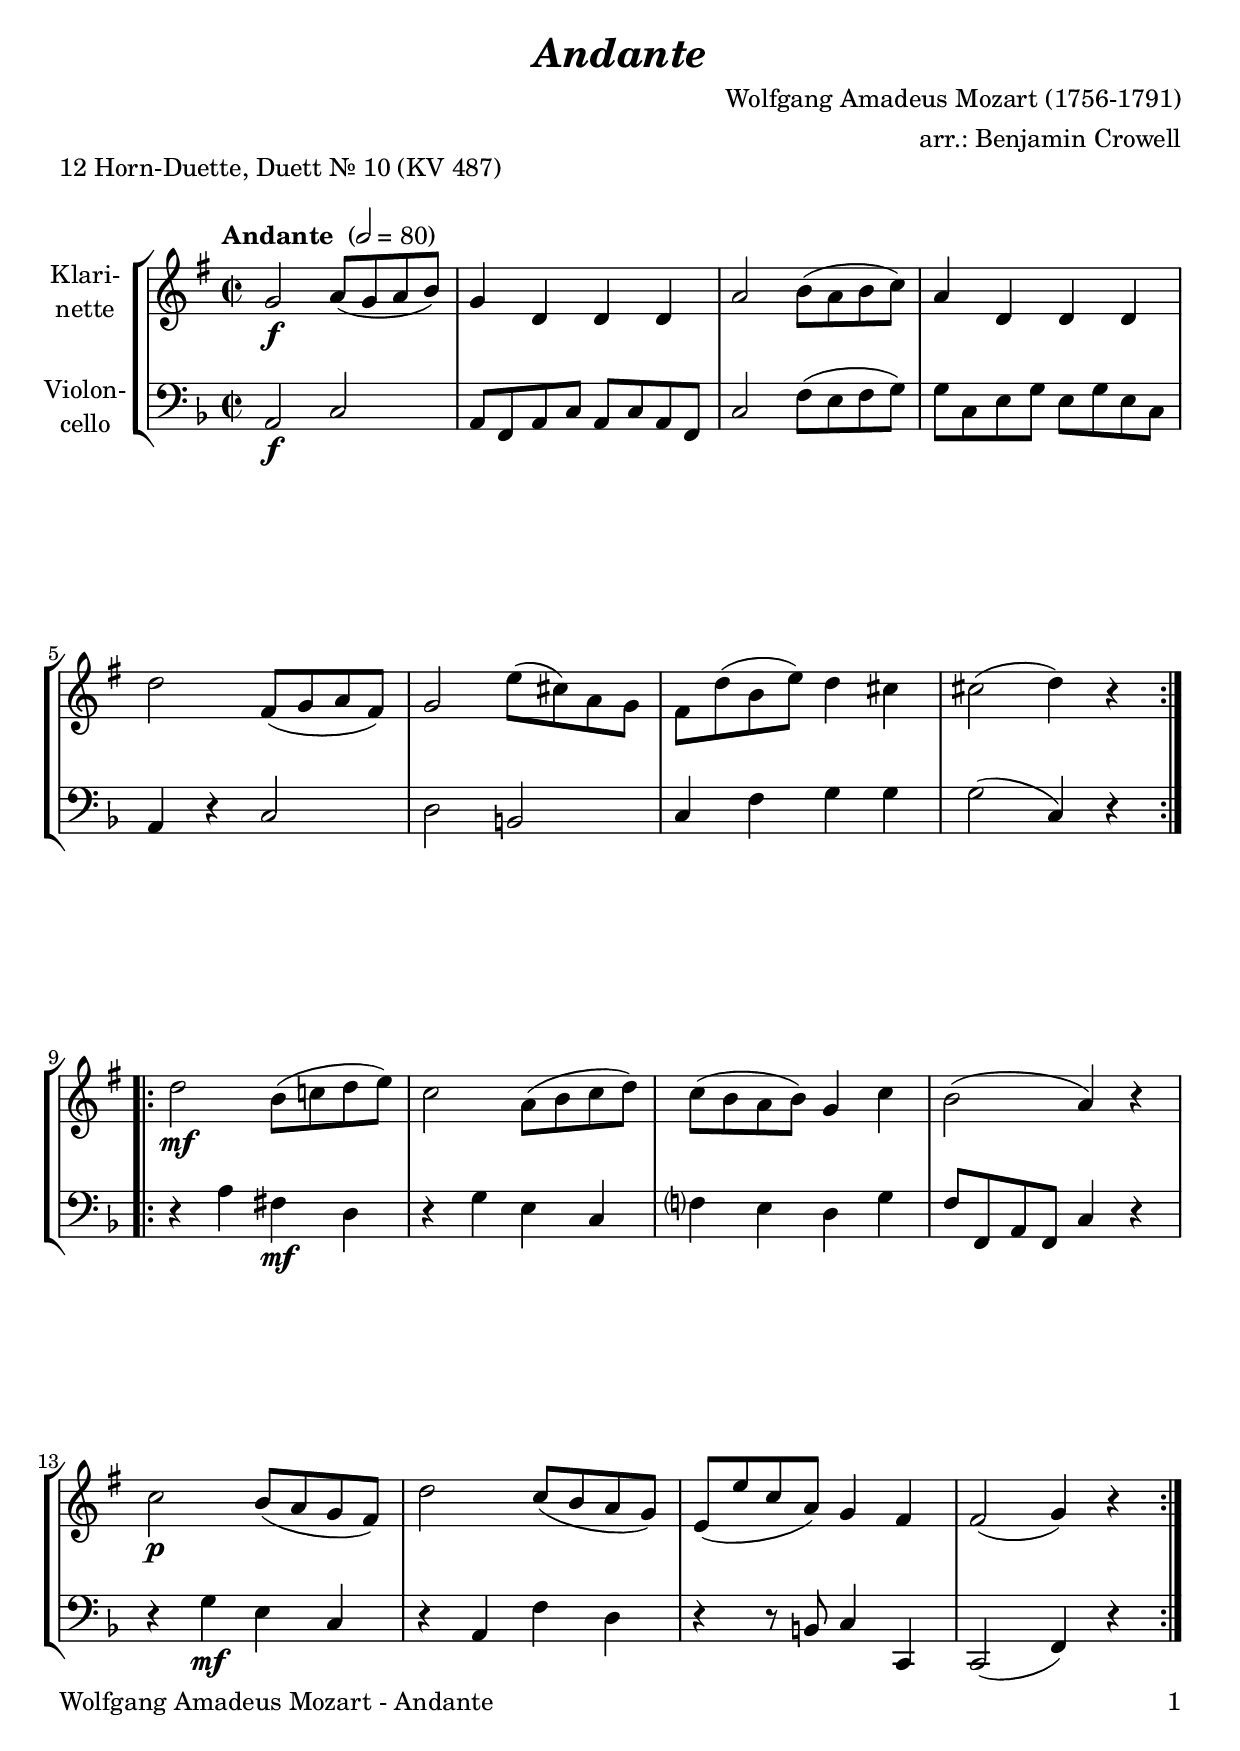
\version "2.18.2"
\include "deutsch.ly"
  
#(set-global-staff-size 22)

\header {
  title     = \markup \bold \italic "Andante"
  composer  = "Wolfgang Amadeus Mozart (1756-1791)"
  arranger  = "arr.: Benjamin Crowell"
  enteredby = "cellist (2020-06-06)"
  piece     = "12 Horn-Duette, Duett Nr. 10 (KV 487)"
}

voiceconsts = {
  \key d \major
  \time 2/2
  \clef "treble"
%  \numericTimeSignature
  \compressFullBarRests
  % Set default beaming for all staves
%  \set Timing.beamExceptions = #'()
%  \set Timing.baseMoment     = #(ly:make-moment 1 4)
%  \set Timing.beatStructure  = #'(1 1 1)
  \tempo "Andante " 2=80
}

micl = "clarinet"
mifl = "flute"
miob = "oboe"
mifh = "french horn"
misx = "tenor sax"
mist = "string ensemble 1"
%miba = "cello"
miba = "bassoon"

va = \relative c' {
  \voiceconsts

  \repeat volta 2 {
    d2\f e8( d e fis)
    d4 a a a
    e'2 fis8( e fis g)
    e4 a, a a
    a'2 cis,8( d e cis)

    d2 h'8( gis) e d
    cis a'( fis h) a4 gis
    gis2( a4) r
  }

  \repeat volta 2 {
    a2\mf fis8( g! a h)
    g2 e8( fis g a)

    g( fis e fis) d4 g
    fis2( e4) r
    g2\p fis8( e d cis)
    a'2 g8( fis e d)
    h( h' g e) d4 cis
    cis2( d4) r
  }
}

vb = \relative c {
  \voiceconsts
  \clef "bass"
  
  \repeat volta 2 {
    fis2\f a
    fis8 d fis a fis a fis d
    a'2 d8( cis d e)
    e a, cis e cis e cis a
    fis4 r a2

    h gis
    a4 d e e
    e2( a,4) r
  }

  \repeat volta 2 {
    r fis' dis\mf h
    r e cis a

    d? cis h e
    d8 d, fis d a'4 r
    r e'\mf cis a
    r fis d' h
    r r8 gis a4 a,
    a2( d4) r
  }
}


music = \new StaffGroup <<
      \new Staff {
	\set Staff.midiInstrument = \micl
	\set Staff.instrumentName = \markup \center-column { "Klari-" "nette" }
	\transpose d g { \va }
      }

      \new Staff {
	\set Staff.midiInstrument = \miba
	\set Staff.instrumentName = \markup \center-column { "Violon-" "cello" }
	\transpose d f, { \vb }
      }
>>

\book {
   \paper {
    print-page-number = ##t
    print-first-page-number = ##t
    ragged-last-bottom = ##f
    oddHeaderMarkup = \markup \null
    evenHeaderMarkup = \markup \null
    oddFooterMarkup = \markup {
      \fill-line {
        \on-the-fly #print-page-number-check-first
        "Wolfgang Amadeus Mozart - Andante" \fromproperty #'page:page-number-string
      }
    }
    evenFooterMarkup = \oddFooterMarkup
  } \score {
    \music
    \layout {}
  }

  \score {
    \unfoldRepeats \music

    \midi {
      \context {
        \Score
      }
    }
  }
}